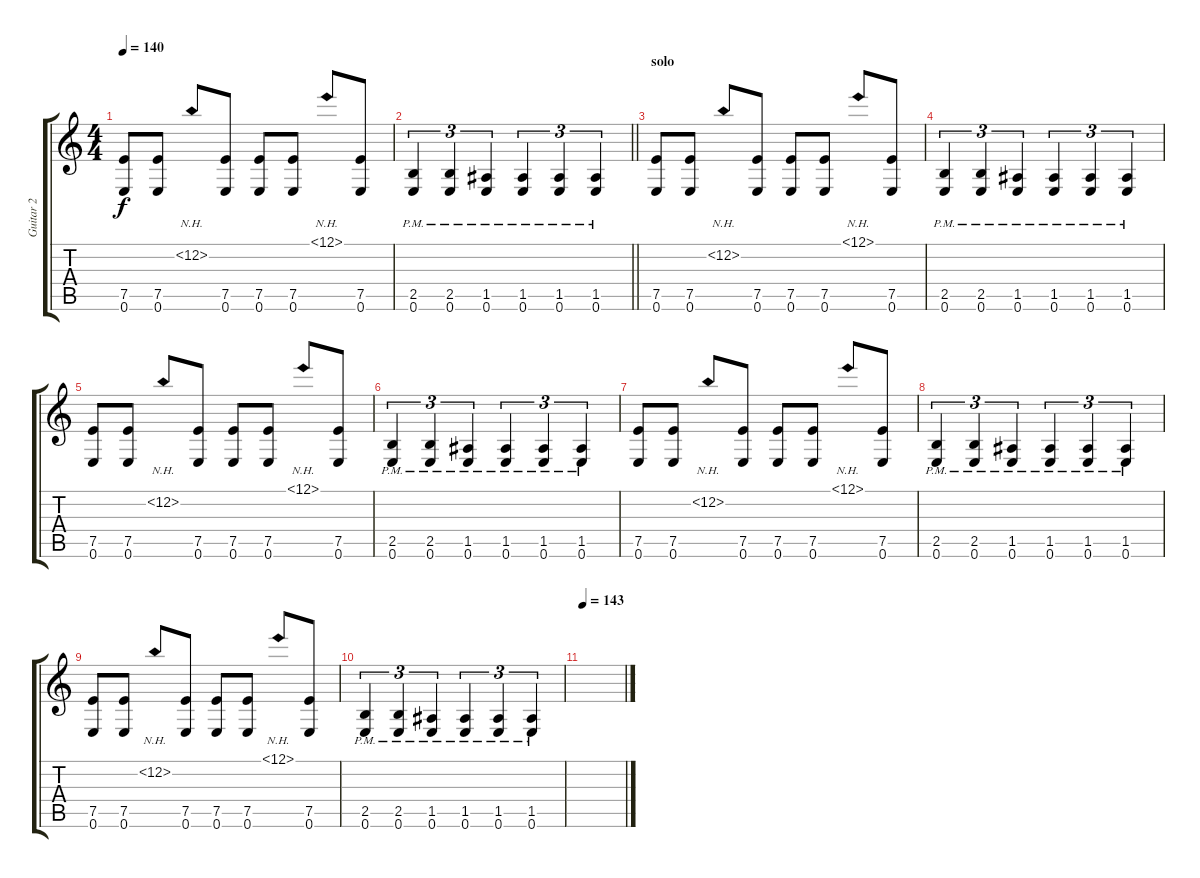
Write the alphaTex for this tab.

\track ("Guitar 2" "Guitar 2") {instrument acousticguitarsteel}
\staff {score tabs}
\tuning (E4 B3 G3 D3 A2 E2) {hide}
\ts (4 4)
\tempo 140
\clef g2
\ks c
(7.5 0.6).8{dy f volume 13} (7.5 0.6).8 12.2{nh}.8 (7.5 0.6).8 (7.5 0.6).8 (7.5 0.6).8 12.1{nh}.8 (7.5 0.6).8 |
\barLineRight lightlight
(2.5{pm} 0.6{pm}).4{tu (3 2)} (2.5{pm} 0.6{pm}).4{tu (3 2)} (1.5{pm} 0.6{pm}).4{tu (3 2)} (1.5{pm} 0.6{pm}).4{tu (3 2)} (1.5{pm} 0.6{pm}).4{tu (3 2)} (1.5{pm} 0.6{pm}).4{tu (3 2)} |
\section ("" "solo")
(7.5 0.6).8{volume 13} (7.5 0.6).8 12.2{nh}.8 (7.5 0.6).8 (7.5 0.6).8 (7.5 0.6).8 12.1{nh}.8 (7.5 0.6).8 |
(2.5{pm} 0.6{pm}).4{tu (3 2)} (2.5{pm} 0.6{pm}).4{tu (3 2)} (1.5{pm} 0.6{pm}).4{tu (3 2)} (1.5{pm} 0.6{pm}).4{tu (3 2)} (1.5{pm} 0.6{pm}).4{tu (3 2)} (1.5{pm} 0.6{pm}).4{tu (3 2)} |
(7.5 0.6).8{volume 13} (7.5 0.6).8 12.2{nh}.8 (7.5 0.6).8 (7.5 0.6).8 (7.5 0.6).8 12.1{nh}.8 (7.5 0.6).8 |
(2.5{pm} 0.6{pm}).4{tu (3 2)} (2.5{pm} 0.6{pm}).4{tu (3 2)} (1.5{pm} 0.6{pm}).4{tu (3 2)} (1.5{pm} 0.6{pm}).4{tu (3 2)} (1.5{pm} 0.6{pm}).4{tu (3 2)} (1.5{pm} 0.6{pm}).4{tu (3 2)} |
(7.5 0.6).8{volume 13} (7.5 0.6).8 12.2{nh}.8 (7.5 0.6).8 (7.5 0.6).8 (7.5 0.6).8 12.1{nh}.8 (7.5 0.6).8 |
(2.5{pm} 0.6{pm}).4{tu (3 2)} (2.5{pm} 0.6{pm}).4{tu (3 2)} (1.5{pm} 0.6{pm}).4{tu (3 2)} (1.5{pm} 0.6{pm}).4{tu (3 2)} (1.5{pm} 0.6{pm}).4{tu (3 2)} (1.5{pm} 0.6{pm}).4{tu (3 2)} |
(7.5 0.6).8{volume 13} (7.5 0.6).8 12.2{nh}.8 (7.5 0.6).8 (7.5 0.6).8 (7.5 0.6).8 12.1{nh}.8 (7.5 0.6).8 |
(2.5{pm} 0.6{pm}).4{tu (3 2)} (2.5{pm} 0.6{pm}).4{tu (3 2)} (1.5{pm} 0.6{pm}).4{tu (3 2)} (1.5{pm} 0.6{pm}).4{tu (3 2)} (1.5{pm} 0.6{pm}).4{tu (3 2)} (1.5{pm} 0.6{pm}).4{tu (3 2)} |
\tempo 143
